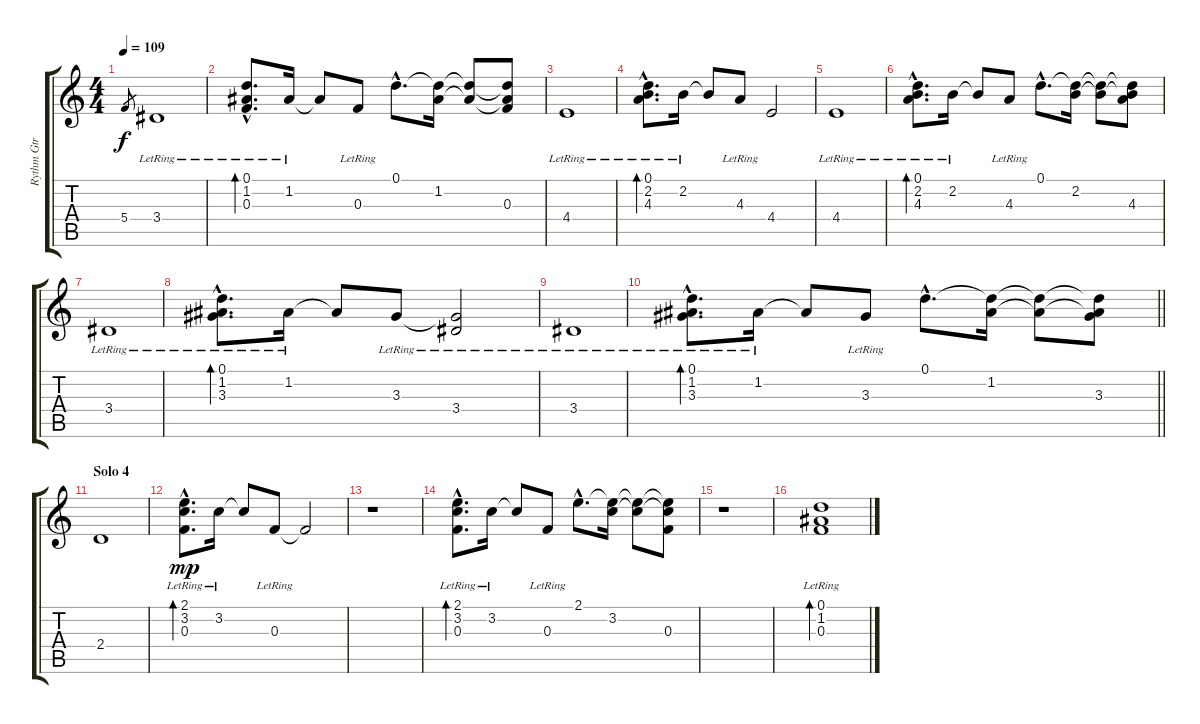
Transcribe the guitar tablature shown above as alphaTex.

\track ("Rythm Gtr" "Rythm Gtr") {instrument electricguitarclean}
\staff {score tabs}
\tuning (D4 A3 F3 C3 G2 D2) {hide}
\ts (4 4)
\tempo 109
\clef g2
\ks c
5.4.8{gr dy f} 3.4{lr}.1 |
(0.1{hac lr} 1.2{hac lr} 0.3{hac lr}).8{d bd 240} 1.2{lr}.16 1.2{t}.8 0.3{lr}.8 0.1{hac}.8{d} (0.1{t} 1.2).16 (0.1{t} 1.2{t}).8 (0.1{t} 1.2{t} 0.3).8 |
4.4{lr}.1 |
(0.1{hac lr} 2.2{hac lr} 4.3{hac lr}).8{d bd 240} 2.2{lr}.16 2.2{t}.8 4.3{lr}.8 4.4.2 |
4.4{lr}.1 |
(0.1{hac lr} 2.2{hac lr} 4.3{hac lr}).8{d bd 240} 2.2{lr}.16 2.2{t}.8 4.3{lr}.8 0.1{hac}.8{d} (0.1{t} 2.2).16 (0.1{t} 2.2{t}).8 (0.1{t} 2.2{t} 4.3).8 |
3.4{lr}.1 |
(0.1{hac lr} 1.2{hac lr} 3.3{hac lr}).8{d bd 240} 1.2{lr}.16 1.2{t}.8 3.3{lr}.8 (3.3{t} 3.4{lr}).2 |
3.4{lr}.1 |
\barLineRight lightlight
(0.1{hac lr} 1.2{hac lr} 3.3{hac lr}).8{d bd 240} 1.2{lr}.16 1.2{t}.8 3.3{lr}.8 0.1{hac}.8{d} (0.1{t} 1.2).16 (0.1{t} 1.2{t}).8 (0.1{t} 1.2{t} 3.3).8 |
\section ("" "Solo 4")
2.4.1 |
(2.1{hac lr} 3.2{hac lr} 0.3{hac lr}).8{d bd 240 dy mp} 3.2{lr}.16 3.2{t}.8 0.3{lr}.8 0.3{t}.2 |
r.1 |
(2.1{hac lr} 3.2{hac lr} 0.3{hac lr}).8{d bd 240} 3.2{lr}.16 3.2{t}.8 0.3{lr}.8 2.1{hac}.8{d} (2.1{t} 3.2).16 (2.1{t} 3.2{t}).8 (2.1{t} 3.2{t} 0.3).8 |
r.1 |
(0.1{lr} 1.2{lr} 0.3{lr}).1{bd 120}
